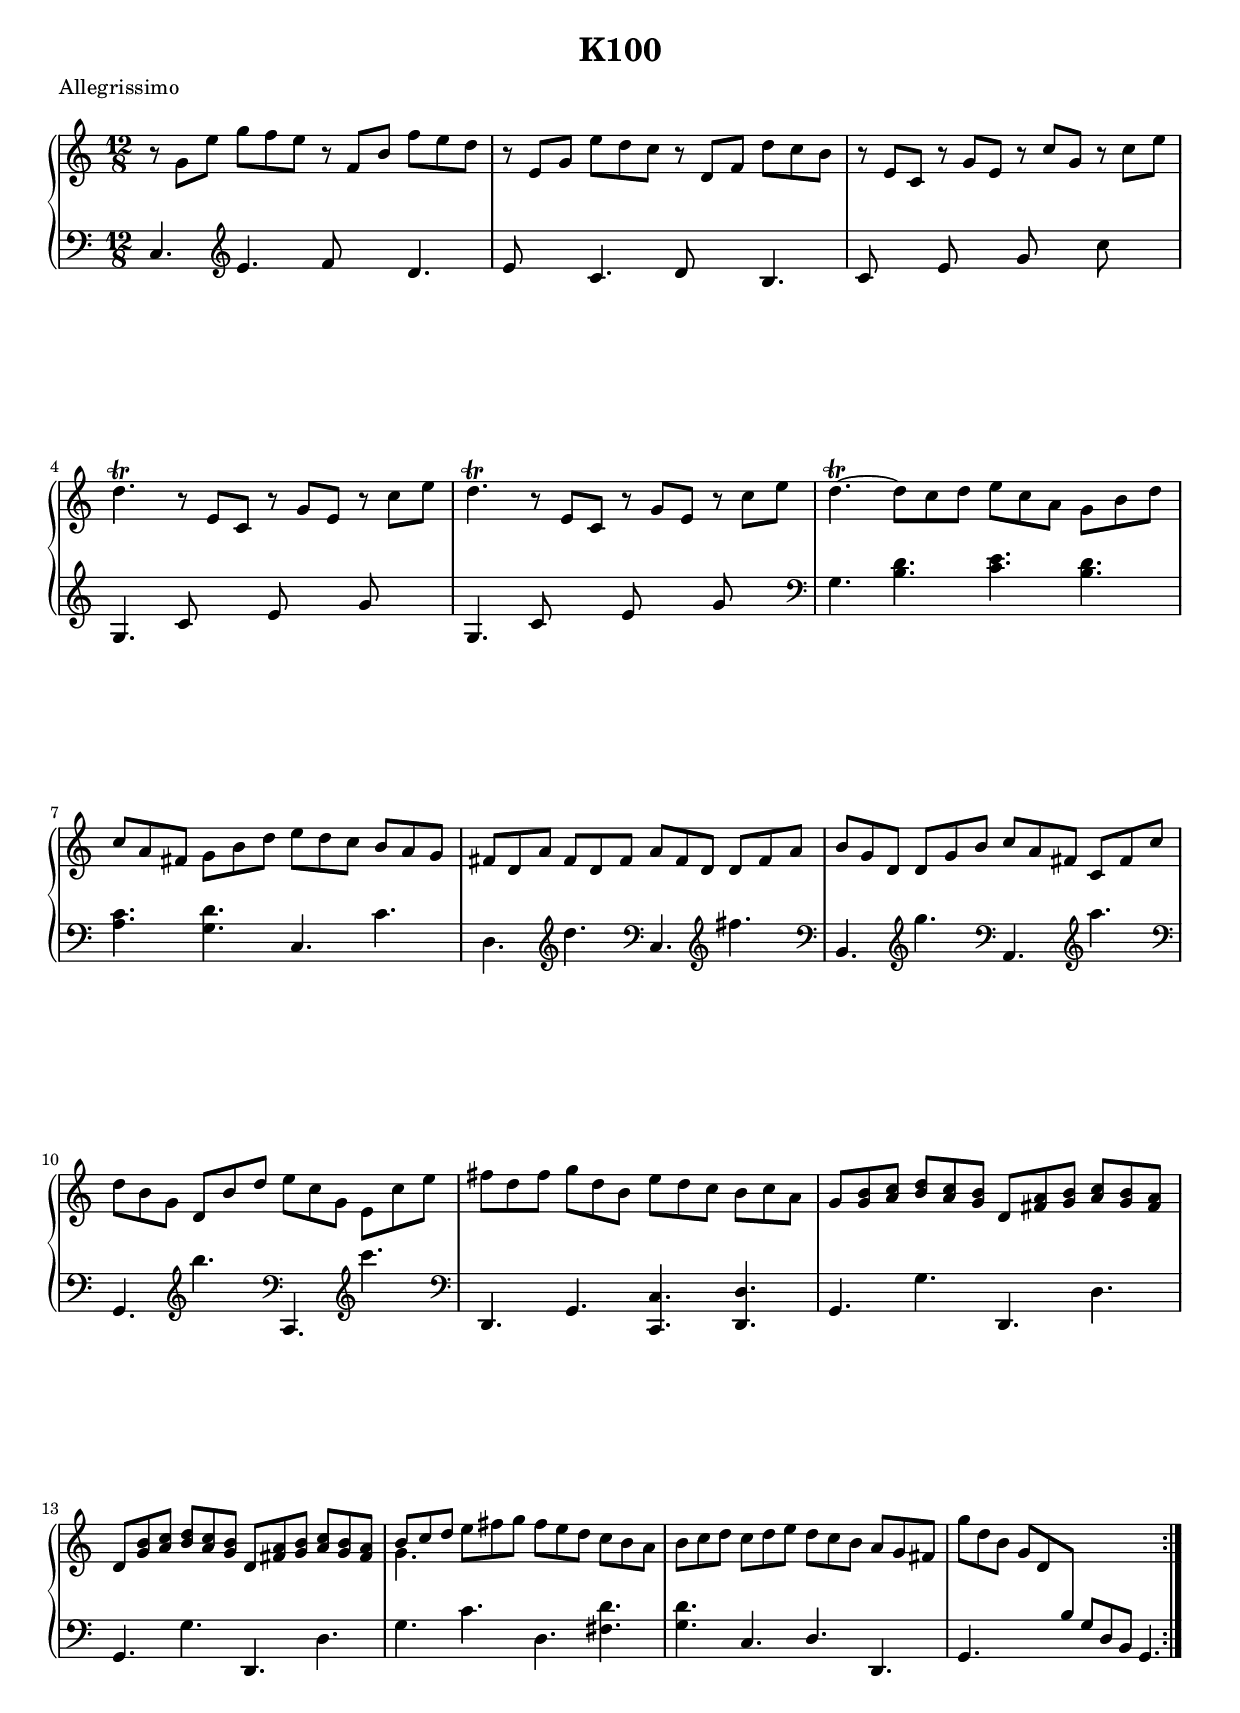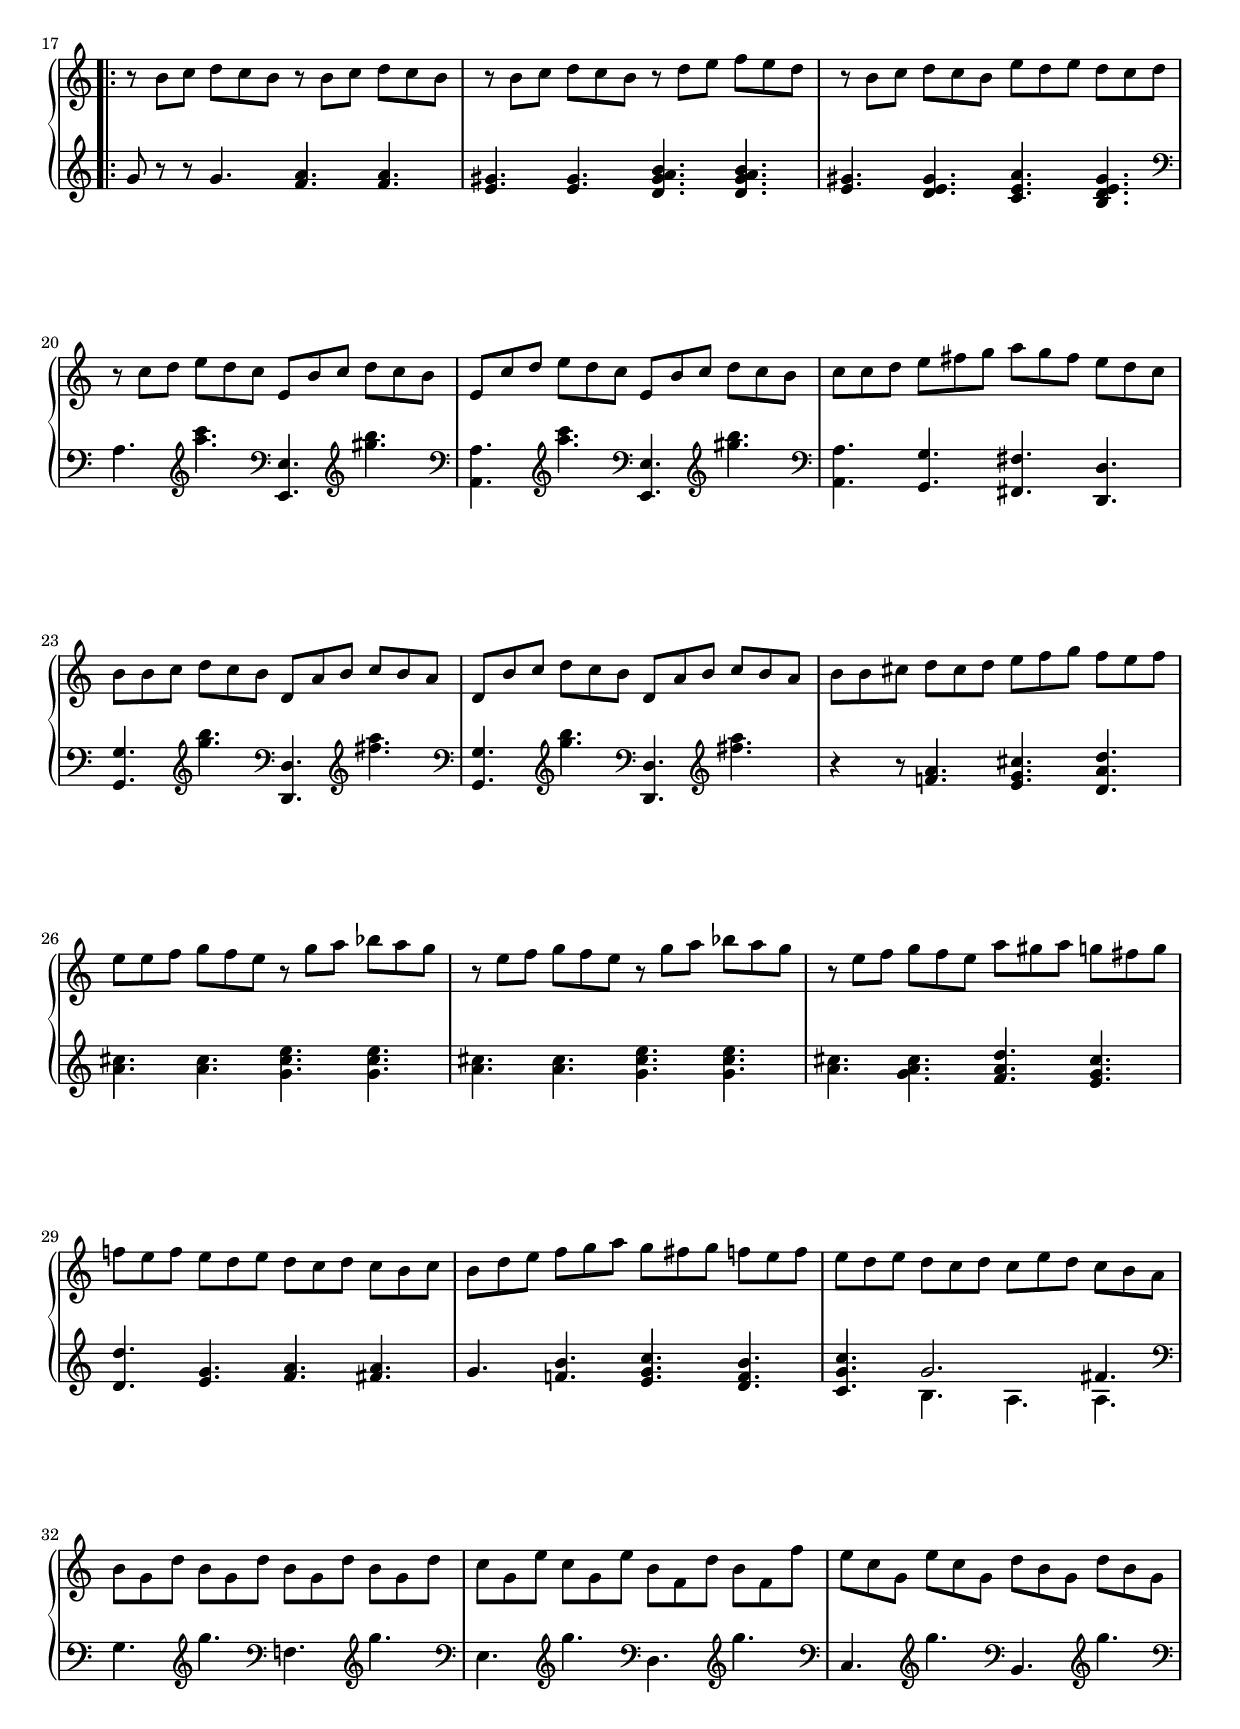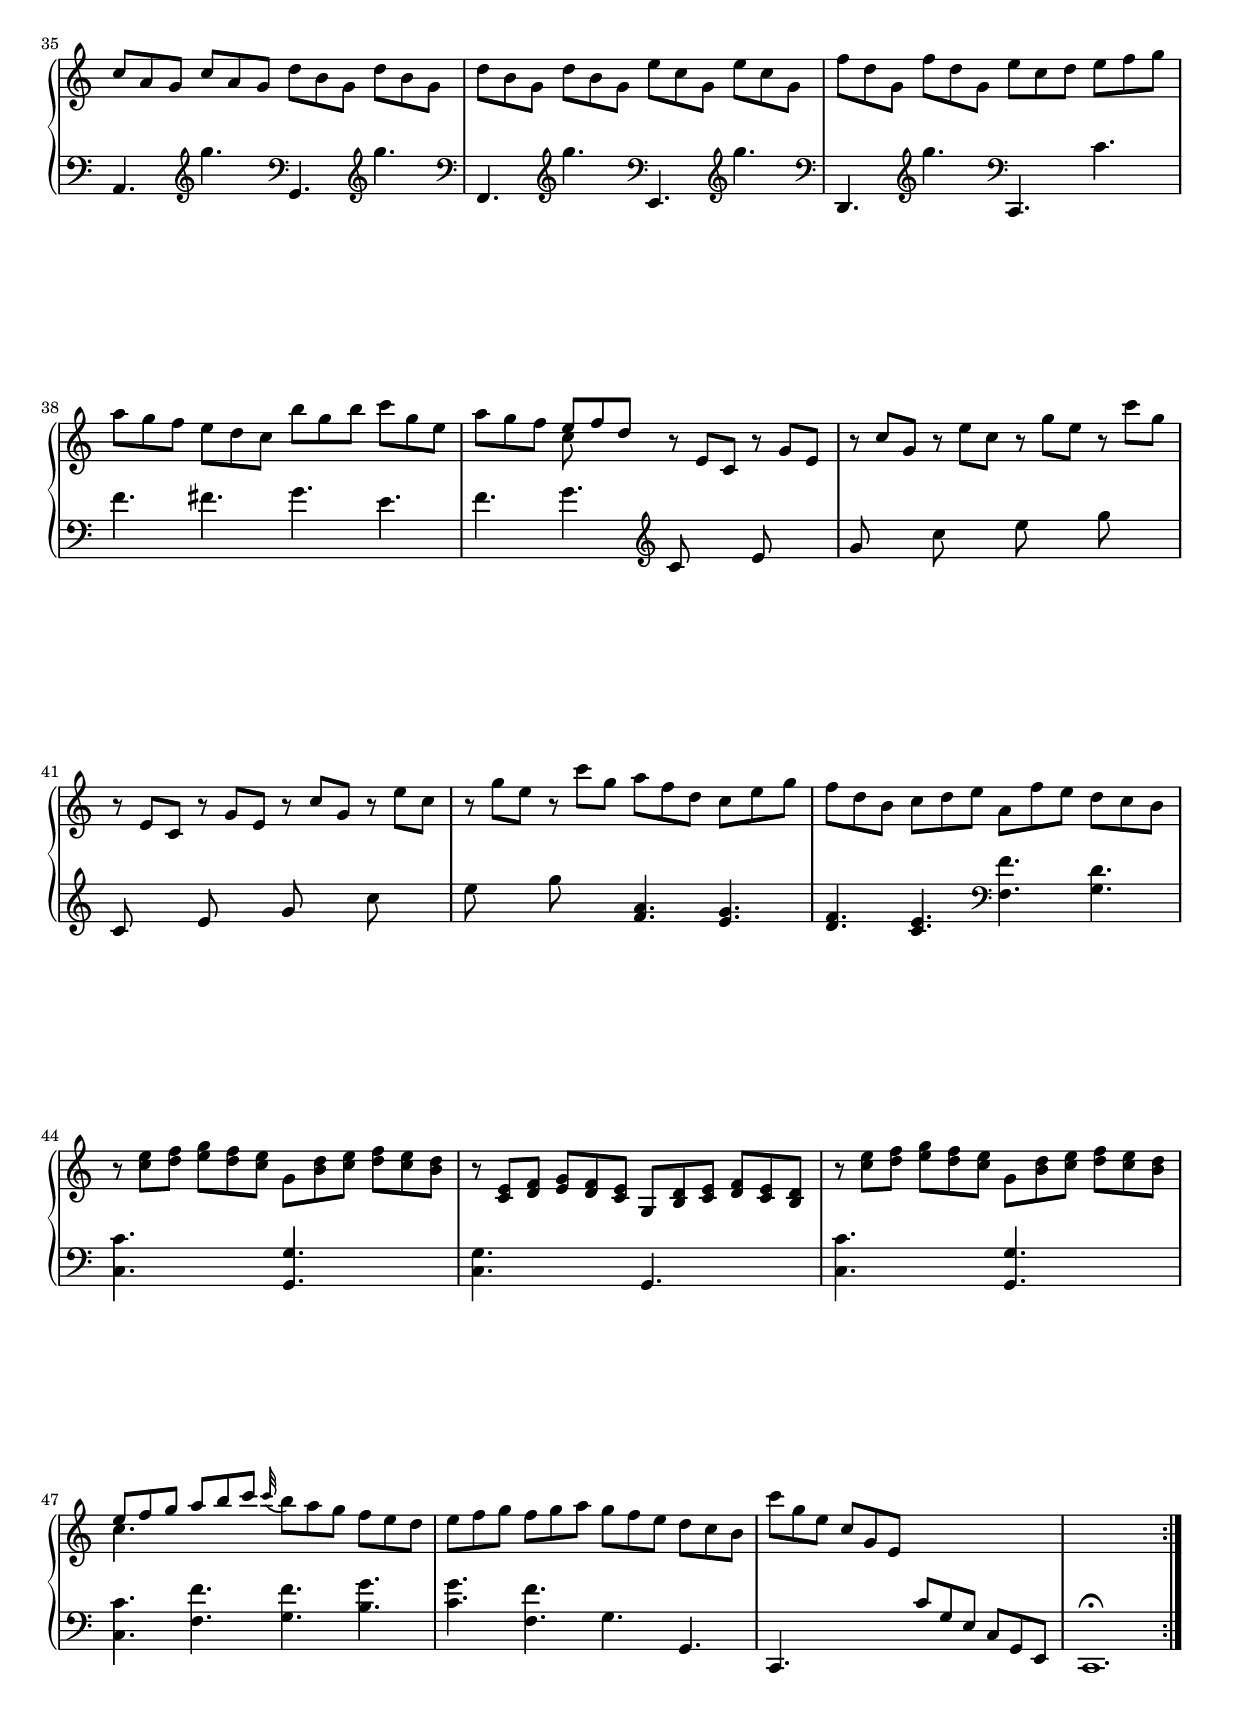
\version "2.18.2"
\version "2.18.2"

su = \stemUp
sd = \stemDown
sn = \stemNeutral
tu = \tieUp
td = \tieDown
tn = \tieNeutral
cstr = \change Staff = "right"
cstl = \change Staff = "left"

global = {
  \key c \major
  \time 12/8
}

right = \relative c'' {
  \global
 
  \repeat volta 2 {
    r8 g e' g f e r f, b f' e d
    r8 e, g e' d c r d, f d' c b
    r e, c r g' e r c' g r c e
    
    d4.-\trill r8 e, c r g' e r c' e
    d4.-\trill r8 e, c r g' e r c' e
    d4.-\trill ~ d8 c d e c a g b d
    
    c a fis g b d e d c b a g
    fis d a' fis d fis a fis d d fis a
    b g d d g b c a fis c fis c'
    
    d b g d b' d e c g \sd e c' e \sn
    fis d fis g d b e d c b c a \su 
    << { s b c d c b s a b c b a } { g g a b a g d fis g a g fis } >>
    
    << { s b c d c b s a b c b a } { d, g a b a g d fis g a g fis } >>
    \sn << { b c d } \\ { g,4. } >> e'8 fis g fis e d c b a
    b c d c d e d c b a g fis
    g' d b \su g d \cstl b g d b g4. \sn 
  }
  
  \repeat volta 2 {
    \cstr r8 b'' c d c b r b c d c b
    r b c d c b r d e f e d
    r b c d c b e d e d c d
    
    r c d e d c e, b' c d c b
    e, c' d e d c e, b' c d c b
    c c d e fis g a g fis e d c
    
    b b c d c b \su d, a' b c b a
    d, b' c \sd d c b \su d, a' b c b a
    \sn b b cis d cis d e f g f e f
    
    e e f g f e r g a bes a g
    r e f g f e r g a bes a g
    r e f g f e a gis a g fis g
    
    f! e f e d e d c d c b c
    b d e f g a g fis g f e f
    e d e d c d c e d c b a
    
    \sd b g d' b g d' b g d' b g d'
    c g e' c g e' b f d' b f f'
    e c g e' c g d' b g d' b g
    
    \sn c a g c a g d' b g d' b g
    d' b g d' b g e' c g e' c g
    f' d g, f'd g, e' c d e f g
    
    a g f e d c b' g b c g e
    a g f << { e f d } \\ { c } >> r e, c r g' e
    r c' g r e' c r g' e r c' g

    r e, c r g' e r c' g r e' c
    r g' e r c' g a f d c e g
    f d b c d e a, f' e d c b
    
    r << { e f g f e s d e f e d } { c d e d c g b c d c b } >>
    r << { e, f g f e s d e f e d } { c d e d c g b c d c b } >>
    r << { e' f g f e s d e f e d } { c d e d c g b c d c b } >>
    
    << { e f g a[ b c] } \\ { c,4. } >>  \appoggiatura c'32 b8 a g f e d
    e f g f g a g f e d c b
    c' g e \su c g e \cstl c g e c g e
    c1.-\fermata
  }
}
 
left = \relative c {
  \global
  
  \repeat volta 2 {
    c4. \clef treble e' f8 s4 d4.
    e8 s4 c4. d8 s4 b4.
    c8 s4 e8 s4 g8 s4 c8 s4
    
    g,4. c8 s4 e8 s4 g8 s4
    g,4. c8 s4 e8 s4 g8 s4
    \clef bass g,4. <b d> <c e> <b d>    
    <a c> <g d'> c, c'
    
    << { \sn s4. \clef treble d' s \clef treble fis
        s \clef treble g s \clef treble a
        s \clef treble b s \clef treble c
      } \\
      { \sn \clef bass d,,,4. s \clef bass c s
        \clef bass b s \clef bass a s
        \clef bass g s \clef bass c, s
    } >>
    
    \clef bass d g <c, c'> <d d'>
    g g' d, d'
    g, g' d, d'
    
    g c d, <fis d'>
    <g d'> c, \once \su d d,
    g s s2.
  }
  \once \set Staff.explicitClefVisibility = #end-of-line-invisible 
  
  \repeat volta 2 {
    \clef treble g''8 r r g4. <f a> <f a> 
    <e gis> <e gis> <d gis a b> <d gis a b>
    <e gis> <d e gis> <c e a> <b d e gis>
    
    << { \sn \clef bass a s \clef bass <e, e'> s
         \clef bass <a a'> s \clef bass <e e'> s } \\
       { \sn s \clef treble <a''' c> s \clef treble <gis b>
         s \clef treble <a c> s \clef treble <gis b> } >>
    \clef bass <a,,, a'> <g g'> <fis fis'> <d d'>
     
    << { \sn \clef bass <g g'> s \clef bass <d d'> s
         \clef bass <g g'> s \clef bass <d d'> s } \\
       { \sn s \clef treble <g''' b> s \clef treble <fis a>
         s \clef treble <g b> s \clef treble <fis a> } >>
     r4 r8 <f,! a>4. <e g cis> <d a' d>
     
     \sd <a' cis> <a cis> <g cis e> <g cis e>
     <a cis> <a cis> <g cis e> <g cis e>
     <a cis> <g a cis> \sn <f a d> <e g cis>
     
     <d d'> <e g> <f a> <fis a>
     g <f! b> <e g c> <d f b>
     <c g' c> << { g'2. fis4. } \\ { b,4. a a } >>
     
     << { \sn \clef bass g s \clef bass f! s
          \clef bass e s \clef bass d s
          \clef bass c s \clef bass b s
          \clef bass a s \clef bass g s
          \clef bass f s \clef bass e s
          \clef bass d s \clef bass c } \\
        { \sn s \clef treble g'''' s \clef treble g
          s \clef treble g s \clef treble g
          s \clef treble g s \clef treble g
          s \clef treble g s \clef treble g
          s \clef treble g s \clef treble g
          s \clef treble g } >> c,,
      
     f fis g  e
     f g \clef treble c,8 s4 e8 s4
     g8 s4 c8 s4 e8 s4 g8 s4
     
     c,,8 s4 e8 s4 g8 s4 c8 s4 
     e8 s4 g8 s4 <f, a>4. <e g>
     <d f> <c e> \clef bass <f, f'> <g d'>
     
     <c, c'> s <g g'> s
     <c g'> s g s
     <c c'> s <g g'> s
     
     <c c'> <f f'> <g f'> <b g'>
     <c g'> <f, f'> g g,
     c, s s2.
     s1.
  }
}


breaks = {
  \repeat volta 2 {
    s1.*3 \break s1.*3 \break s1.*3 \break s1.*3 \break s1.*4 \pageBreak
  }
  \repeat volta 2 {
    s1.*3 \break s1.*3 \break s1.*3 \break s1.*3 \break s1.*3 \break s1.*3 \pageBreak  
    s1.*3 \break s1.*3 \break s1.*3 \break s1.*3 \break s1.*4 \pageBreak  
  }
}

#(set-global-staff-size 18)

\header {
  title = "K100"
  meter = "Allegrissimo"
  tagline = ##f
}

\paper {
  #(set-paper-size "a4")
  print-page-number = ##f
  between-system-padding = #0.1
  between-system-space = #0.1
  ragged-last-bottom = ##f
  ragged-bottom = ##f
}

\score {
  \new PianoStaff <<
    \new Staff = "right" {
      << 
        \breaks
        \right
      >>
    }
    \new Staff = "left" { 
      <<
      \clef bass \left 
      {s1.*16 \pageBreak}
      >>
    }
  >>
  \layout { indent = 0 }
}
